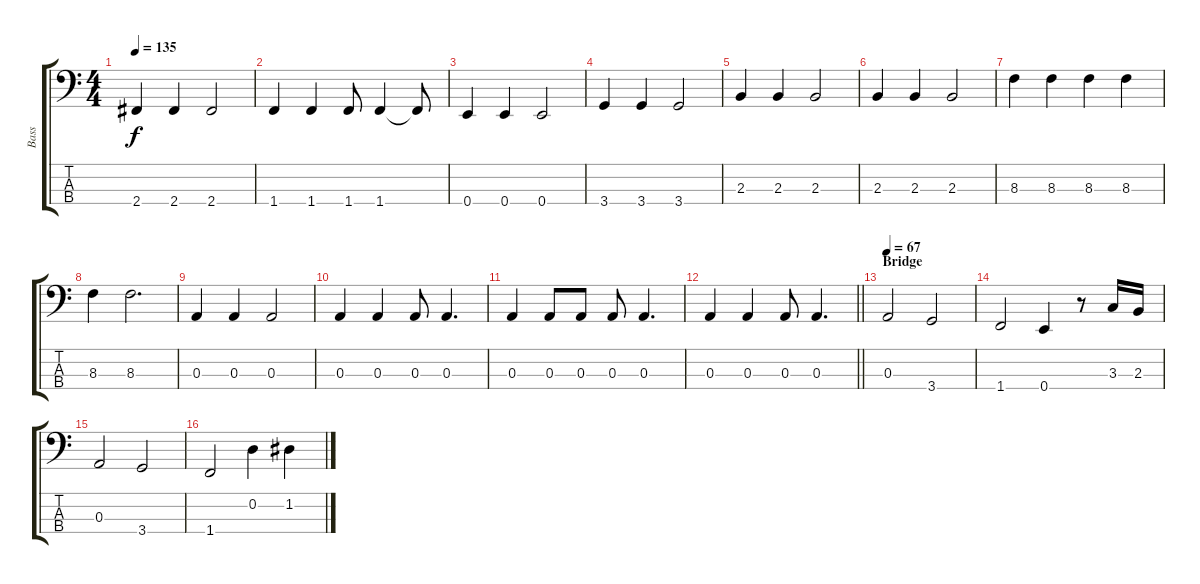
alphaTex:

\track ("Bass" "Bass") {instrument electricbassfinger}
\staff {score tabs}
\tuning (G2 D2 A1 E1) {hide}
\ts (4 4)
\tempo 135
\clef f4
\ks c
2.4.4{dy f} 2.4.4 2.4.2 |
1.4.4 1.4.4 1.4.8 1.4.4 1.4{t}.8 |
0.4.4 0.4.4 0.4.2 |
3.4.4 3.4.4 3.4.2 |
2.3.4 2.3.4 2.3.2 |
2.3.4 2.3.4 2.3.2 |
8.3.4 8.3.4 8.3.4 8.3.4 |
8.3.4 8.3.2{d} |
0.3.4 0.3.4 0.3.2 |
0.3.4 0.3.4 0.3.8 0.3.4{d} |
0.3.4 0.3.8 0.3.8 0.3.8 0.3.4{d} |
\barLineRight lightlight
0.3.4 0.3.4 0.3.8 0.3.4{d} |
\section ("" "Bridge")
\tempo 67
0.3.2 3.4.2 |
1.4.2 0.4.4 r.8 3.3.16 2.3.16 |
0.3.2 3.4.2 |
1.4.2 0.2.4 1.2.4
